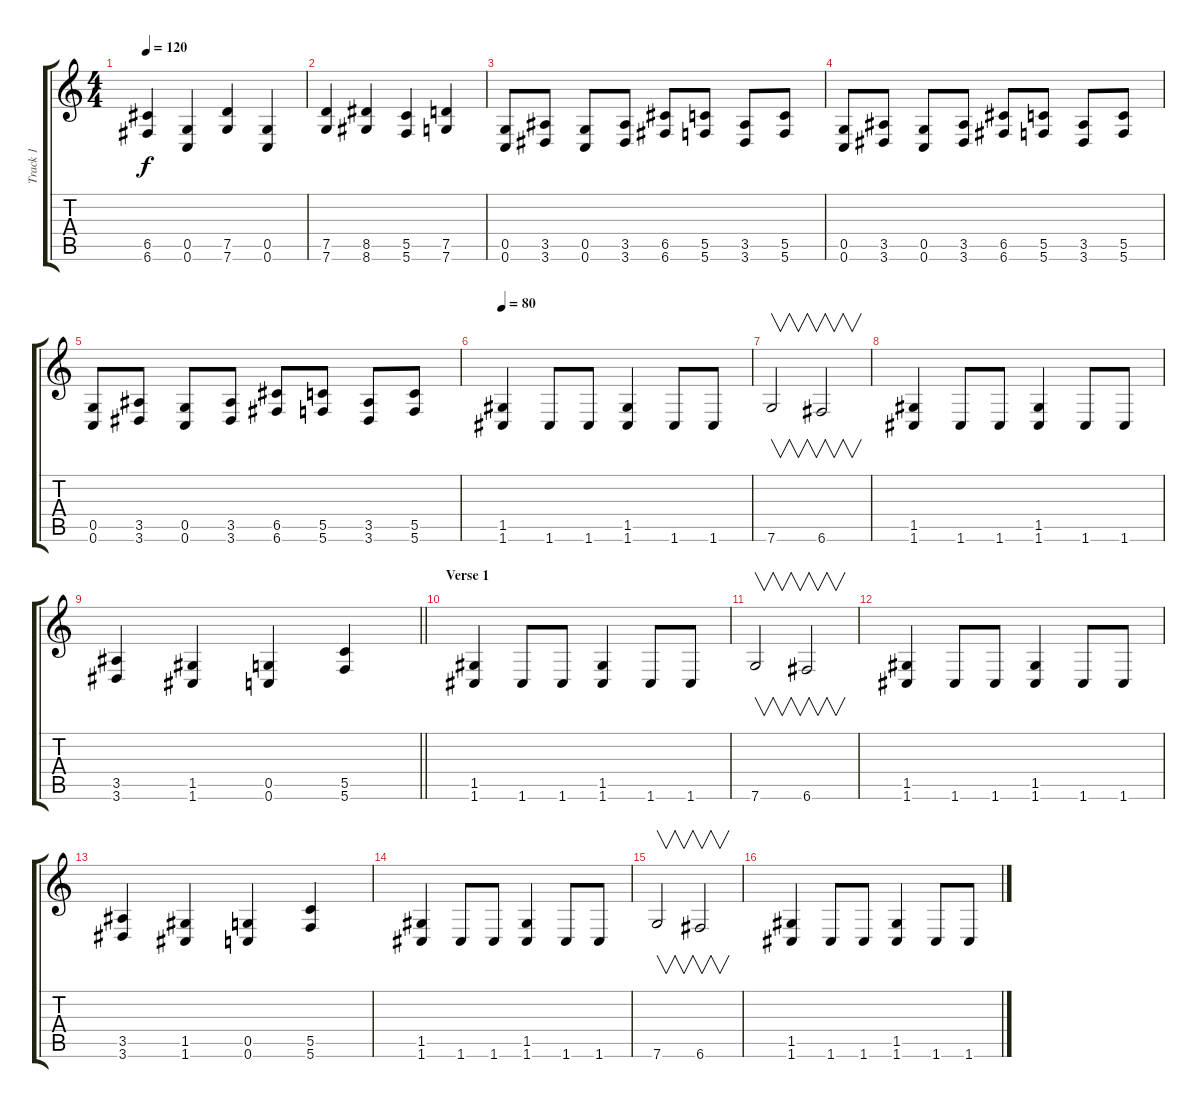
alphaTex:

\track ("Track 1" "Track 1") {instrument distortionguitar}
\staff {score tabs}
\tuning (D4 A3 F3 C3 G2 C2) {hide}
\ts (4 4)
\tempo 120
\clef g2
\ks c
(6.5 6.6).4{dy f} (0.5 0.6).4 (7.5 7.6).4 (0.5 0.6).4 |
(7.5 7.6).4 (8.5 8.6).4 (5.5 5.6).4 (7.5 7.6).4 |
(0.5 0.6).8 (3.5 3.6).8 (0.5 0.6).8 (3.5 3.6).8 (6.5 6.6).8 (5.5 5.6).8 (3.5 3.6).8 (5.5 5.6).8 |
(0.5 0.6).8 (3.5 3.6).8 (0.5 0.6).8 (3.5 3.6).8 (6.5 6.6).8 (5.5 5.6).8 (3.5 3.6).8 (5.5 5.6).8 |
(0.5 0.6).8 (3.5 3.6).8 (0.5 0.6).8 (3.5 3.6).8 (6.5 6.6).8 (5.5 5.6).8 (3.5 3.6).8 (5.5 5.6).8 |
\tempo 80
(1.5 1.6).4 1.6.8 1.6.8 (1.5 1.6).4 1.6.8 1.6.8 |
7.6.2{v} 6.6.2{v} |
(1.5 1.6).4 1.6.8 1.6.8 (1.5 1.6).4 1.6.8 1.6.8 |
\barLineRight lightlight
(3.5 3.6).4 (1.5 1.6).4 (0.5 0.6).4 (5.5 5.6).4 |
\section ("" "Verse 1")
(1.5 1.6).4 1.6.8 1.6.8 (1.5 1.6).4 1.6.8 1.6.8 |
7.6.2{v} 6.6.2{v} |
(1.5 1.6).4 1.6.8 1.6.8 (1.5 1.6).4 1.6.8 1.6.8 |
(3.5 3.6).4 (1.5 1.6).4 (0.5 0.6).4 (5.5 5.6).4 |
(1.5 1.6).4 1.6.8 1.6.8 (1.5 1.6).4 1.6.8 1.6.8 |
7.6.2{v} 6.6.2{v} |
(1.5 1.6).4 1.6.8 1.6.8 (1.5 1.6).4 1.6.8 1.6.8
